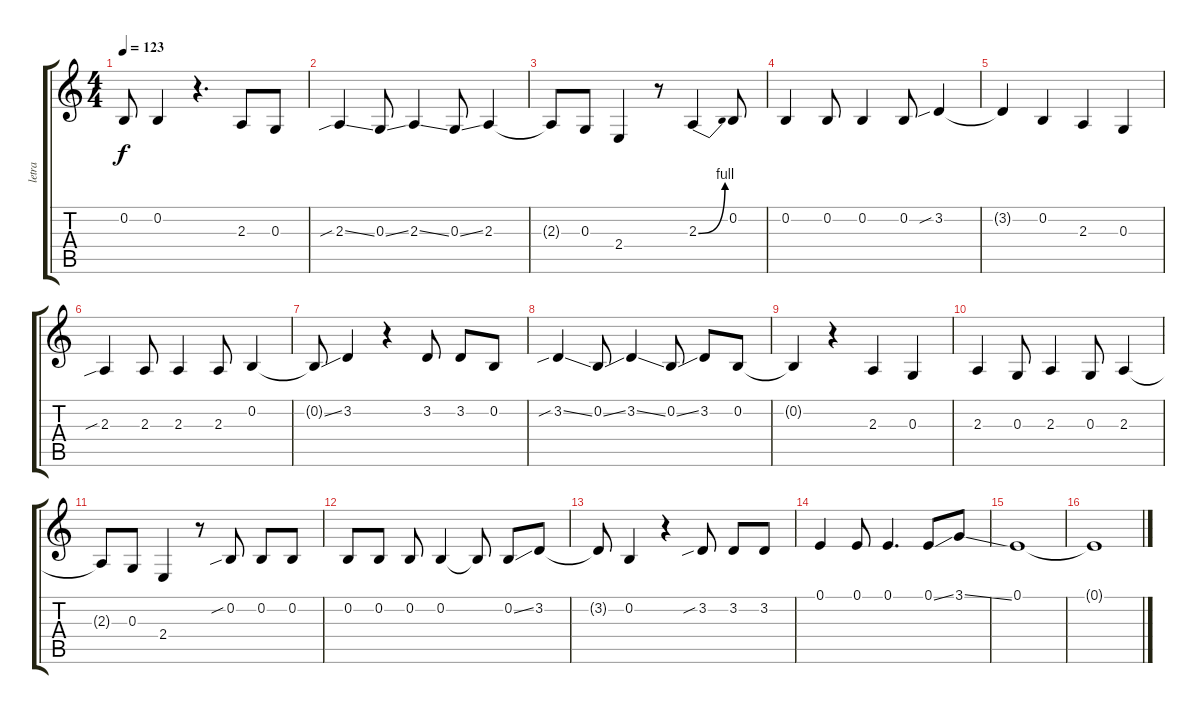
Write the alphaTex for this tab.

\track ("letra" "letra") {instrument lead2sawtooth}
\staff {score tabs}
\tuning (E4 B3 G3 D3 A2 E2) {hide}
\ts (4 4)
\tempo 123
\clef g2
\ks c
0.2{t}.8{dy f} 0.2.4 r.4{d} 2.3.8 0.3.8 |
2.3{sib ss}.4 0.3{ss}.8 2.3{ss}.4 0.3{ss}.8 2.3.4 |
2.3{t}.8 0.3.8 2.4.4 r.8 2.3{be (bend 0 0 60 4)}.4 0.2.8 |
0.2.4 0.2.8 0.2.4 0.2.8 3.2{sib}.4 |
3.2{t}.4 0.2.4 2.3.4 0.3.4 |
2.3{sib}.4 2.3.8 2.3.4 2.3.8 0.2.4 |
0.2{ss t}.8 3.2.4 r.4 3.2.8 3.2.8 0.2.8 |
3.2{sib ss}.4 0.2{ss}.8 3.2{ss}.4 0.2{ss}.8 3.2.8 0.2.8 |
0.2{t}.4 r.4 2.3.4 0.3.4 |
2.3.4 0.3.8 2.3.4 0.3.8 2.3.4 |
2.3{t}.8 0.3.8 2.4.4 r.8 0.2{sib}.8 0.2.8 0.2.8 |
0.2.8 0.2.8 0.2.8 0.2.4 0.2{t}.8 0.2{ss}.8 3.2.8 |
3.2{t}.8 0.2.4 r.4 3.2{sib}.8 3.2.8 3.2.8 |
0.1.4 0.1.8 0.1.4{d} 0.1{ss}.8 3.1{ss}.8 |
0.1.1 |
0.1{t}.1
